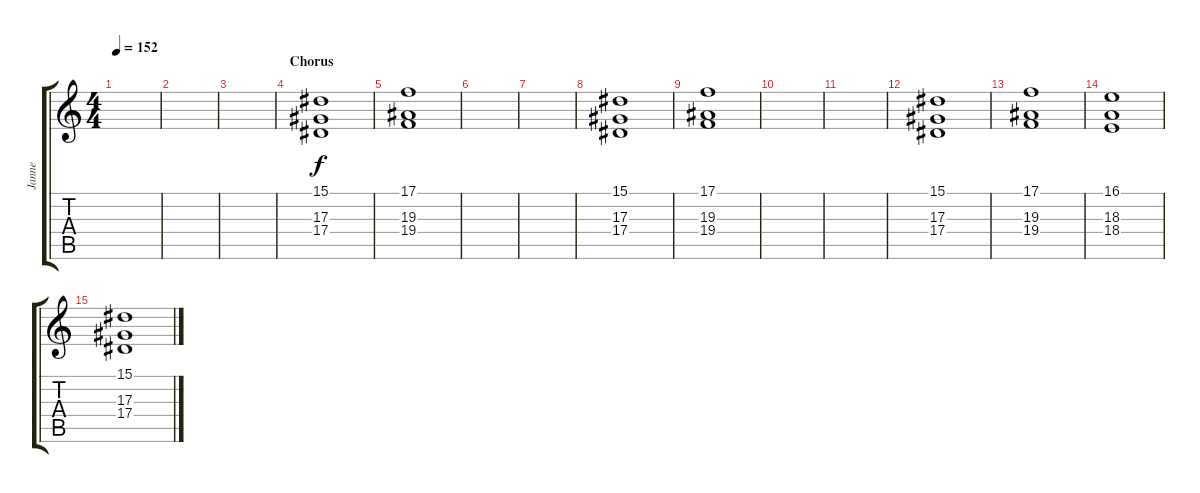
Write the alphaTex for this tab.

\track ("Janne" "Janne") {instrument stringensemble1}
\staff {score tabs}
\tuning (C4 G3 Eb3 Bb2 F2 C2) {hide}
\ts (4 4)
\tempo 152
\clef g2
\ks c
|
|
|
\section ("" "Chorus")
(15.1 17.3 17.4).1{volume 12 instrument stringensemble1} |
(17.1 19.3 19.4).1 |
|
|
(15.1 17.3 17.4).1{volume 12 instrument stringensemble1} |
(17.1 19.3 19.4).1 |
|
|
(15.1 17.3 17.4).1{volume 12 instrument stringensemble1} |
(17.1 19.3 19.4).1 |
(16.1 18.3 18.4).1 |
(15.1 17.3 17.4).1{volume 12 instrument stringensemble1}
